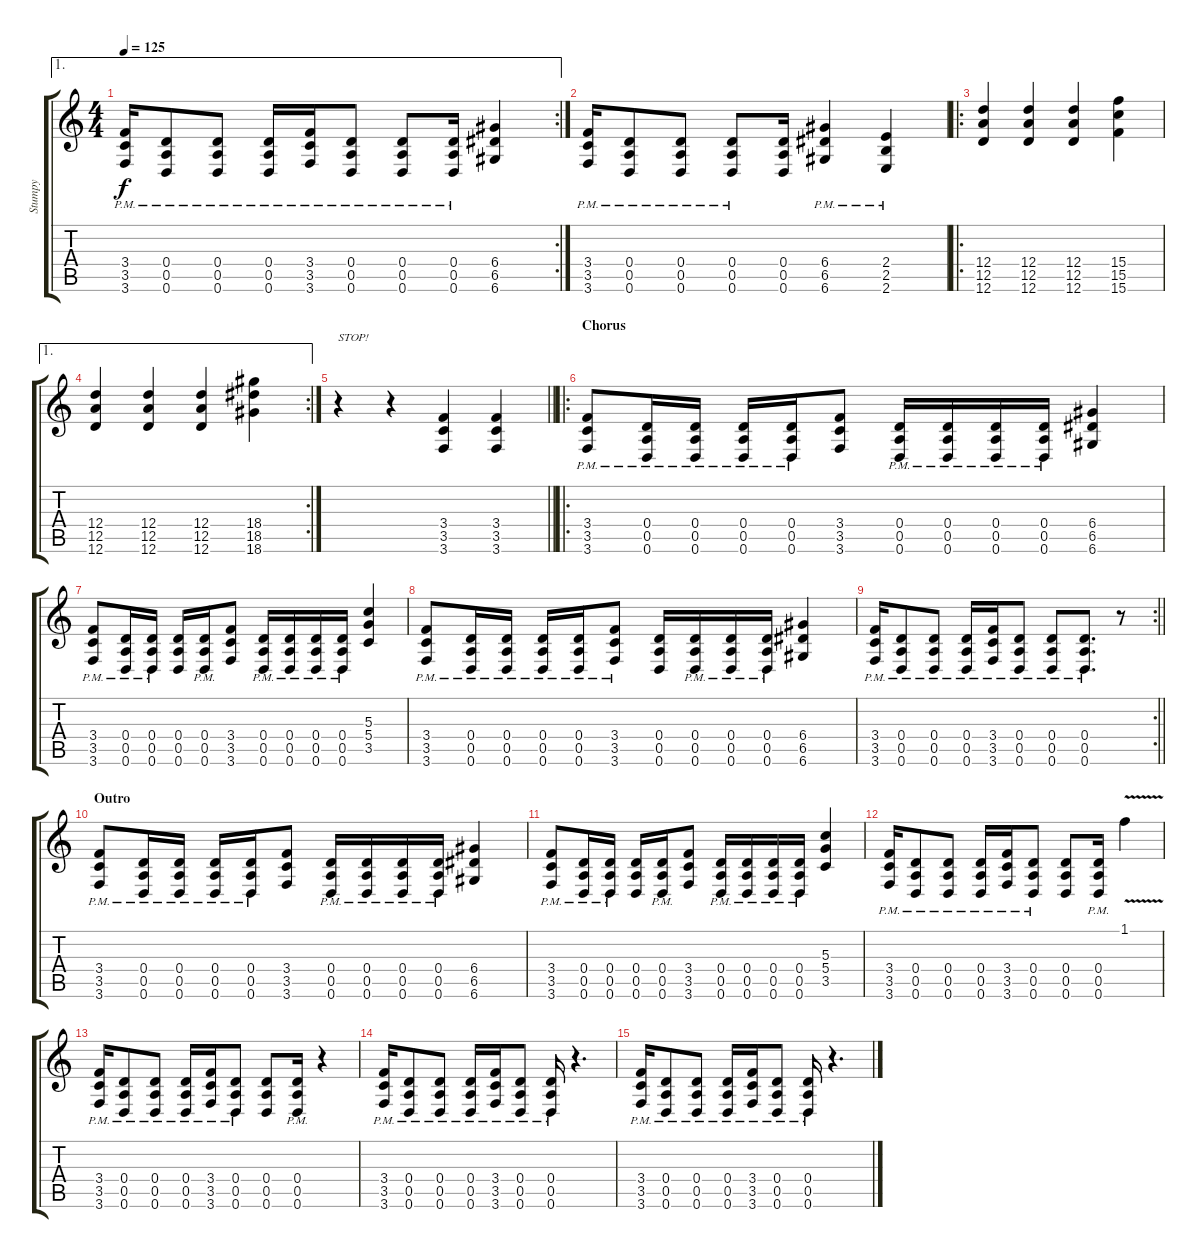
\track ("Stumpy" "Stumpy") {instrument overdrivenguitar}
\staff {score tabs}
\tuning (E4 B3 G3 D3 A2 D2) {hide}
\ae 1
\rc 2
\ts (4 4)
\tempo 125
\clef g2
\ks c
(3.4 3.5{pm} 3.6).16{dy f} (0.4 0.5{pm} 0.6).8 (0.4 0.5{pm} 0.6).8 (0.4 0.5{pm} 0.6).16 (3.4 3.5{pm} 3.6).16 (0.4 0.5{pm} 0.6).8 (0.4 0.5{pm} 0.6).8 (0.4 0.5{pm} 0.6).16 (6.4 6.5 6.6).4 |
(3.4 3.5{pm} 3.6).16 (0.4 0.5{pm} 0.6).8 (0.4 0.5{pm} 0.6).8 (0.4 0.5{pm} 0.6).8 (0.4 0.5 0.6).16 (6.4 6.5{pm} 6.6).4 (2.4 2.5{pm} 2.6).4 |
\ro
(12.4 12.5 12.6).4 (12.4 12.5 12.6).4 (12.4 12.5 12.6).4 (15.4 15.5 15.6).4 |
\ae 1
\rc 2
(12.4 12.5 12.6).4 (12.4 12.5 12.6).4 (12.4 12.5 12.6).4 (18.4 18.5 18.6).4 |
\barLineRight lightlight
r.4{txt "STOP!"} r.4 (3.4 3.5 3.6).4 (3.4 3.5 3.6).4 |
\ro
\section ("" "Chorus")
(3.4{pm} 3.5 3.6).8 (0.4{pm} 0.5 0.6).16 (0.4{pm} 0.5 0.6).16 (0.4{pm} 0.5 0.6).16 (0.4{pm} 0.5 0.6).16 (3.4 3.5 3.6).8 (0.4{pm} 0.5 0.6).16 (0.4{pm} 0.5 0.6).16 (0.4{pm} 0.5 0.6).16 (0.4{pm} 0.5 0.6).16 (6.4 6.5 6.6).4 |
(3.4{pm} 3.5 3.6).8 (0.4{pm} 0.5 0.6).16 (0.4{pm} 0.5 0.6).16 (0.4 0.5 0.6).16 (0.4{pm} 0.5 0.6).16 (3.4 3.5 3.6).8 (0.4{pm} 0.5 0.6).16 (0.4{pm} 0.5 0.6).16 (0.4{pm} 0.5 0.6).16 (0.4{pm} 0.5 0.6).16 (5.3 5.4 3.5).4 |
(3.4{pm} 3.5 3.6).8 (0.4{pm} 0.5 0.6).16 (0.4{pm} 0.5 0.6).16 (0.4{pm} 0.5 0.6).16 (0.4{pm} 0.5 0.6).16 (3.4{pm} 3.5 3.6).8 (0.4 0.5 0.6).16 (0.4{pm} 0.5 0.6).16 (0.4{pm} 0.5 0.6).16 (0.4{pm} 0.5 0.6).16 (6.4 6.5 6.6).4 |
\rc 2
\barLineRight lightlight
(3.4{pm} 3.5 3.6).16 (0.4{pm} 0.5 0.6).8 (0.4{pm} 0.5 0.6).8 (0.4{pm} 0.5 0.6).16 (3.4{pm} 3.5 3.6).16 (0.4{pm} 0.5 0.6).8 (0.4{pm} 0.5 0.6).8 (0.4{pm} 0.5 0.6).8{d} r.8 |
\section ("" "Outro")
(3.4{pm} 3.5 3.6).8 (0.4{pm} 0.5 0.6).16 (0.4{pm} 0.5 0.6).16 (0.4{pm} 0.5 0.6).16 (0.4{pm} 0.5 0.6).16 (3.4 3.5 3.6).8 (0.4{pm} 0.5 0.6).16 (0.4{pm} 0.5 0.6).16 (0.4{pm} 0.5 0.6).16 (0.4{pm} 0.5 0.6).16 (6.4 6.5 6.6).4 |
(3.4{pm} 3.5 3.6).8 (0.4{pm} 0.5 0.6).16 (0.4{pm} 0.5 0.6).16 (0.4 0.5 0.6).16 (0.4{pm} 0.5 0.6).16 (3.4 3.5 3.6).8 (0.4{pm} 0.5 0.6).16 (0.4{pm} 0.5 0.6).16 (0.4{pm} 0.5 0.6).16 (0.4{pm} 0.5 0.6).16 (5.3 5.4 3.5).4 |
(3.4{pm} 3.5 3.6).16 (0.4{pm} 0.5 0.6).8 (0.4{pm} 0.5 0.6).8 (0.4{pm} 0.5 0.6).16 (3.4{pm} 3.5 3.6).16 (0.4{pm} 0.5 0.6).8 (0.4 0.5 0.6).8 (0.4{pm} 0.5 0.6).16 1.1{v}.4 |
(3.4{pm} 3.5 3.6).16 (0.4{pm} 0.5 0.6).8 (0.4{pm} 0.5 0.6).8 (0.4{pm} 0.5 0.6).16 (3.4{pm} 3.5 3.6).16 (0.4{pm} 0.5 0.6).8 (0.4 0.5 0.6).8 (0.4{pm} 0.5 0.6).16 r.4 |
(3.4{pm} 3.5 3.6).16 (0.4{pm} 0.5 0.6).8 (0.4{pm} 0.5 0.6).8 (0.4{pm} 0.5 0.6).16 (3.4{pm} 3.5 3.6).16 (0.4{pm} 0.5 0.6).8 (0.4{pm} 0.5 0.6).16 r.4{d} |
(3.4{pm} 3.5 3.6).16 (0.4{pm} 0.5 0.6).8 (0.4{pm} 0.5 0.6).8 (0.4{pm} 0.5 0.6).16 (3.4{pm} 3.5 3.6).16 (0.4{pm} 0.5 0.6).8 (0.4{pm} 0.5 0.6).16 r.4{d}
